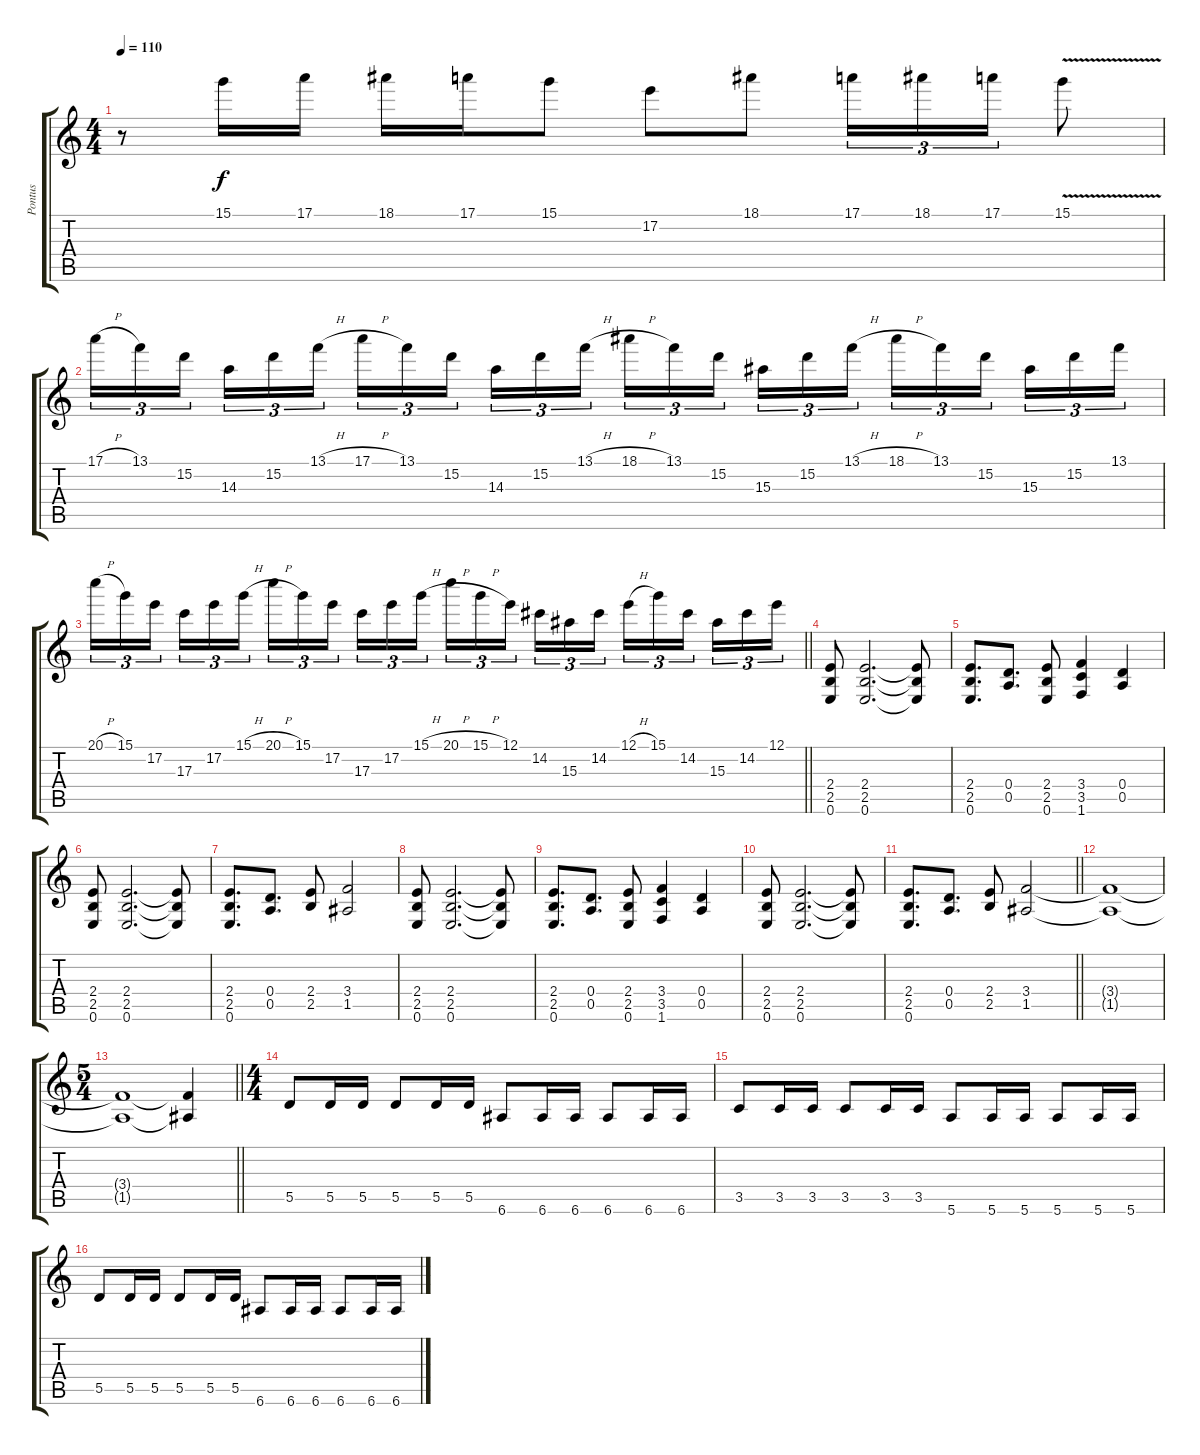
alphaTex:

\track ("Pontus" "Pontus") {instrument distortionguitar}
\staff {score tabs}
\tuning (E4 B3 G3 D3 A2 E2) {hide}
\ts (4 4)
\tempo 110
\clef g2
\ks c
r.8{dy f} 15.1.16 17.1.16 18.1.16 17.1.16 15.1.8 17.2.8 18.1.8 17.1.16{tu (3 2)} 18.1.16{tu (3 2)} 17.1.16{tu (3 2)} 15.1{v}.8 |
17.1{h}.16{tu (3 2)} 13.1.16{tu (3 2)} 15.2.16{tu (3 2) beam splitsecondary} 14.3.16{tu (3 2)} 15.2.16{tu (3 2)} 13.1{h}.16{tu (3 2)} 17.1{h}.16{tu (3 2)} 13.1.16{tu (3 2)} 15.2.16{tu (3 2) beam splitsecondary} 14.3.16{tu (3 2)} 15.2.16{tu (3 2)} 13.1{h}.16{tu (3 2)} 18.1{h}.16{tu (3 2)} 13.1.16{tu (3 2)} 15.2.16{tu (3 2) beam splitsecondary} 15.3.16{tu (3 2)} 15.2.16{tu (3 2)} 13.1{h}.16{tu (3 2)} 18.1{h}.16{tu (3 2)} 13.1.16{tu (3 2)} 15.2.16{tu (3 2) beam splitsecondary} 15.3.16{tu (3 2)} 15.2.16{tu (3 2)} 13.1.16{tu (3 2)} |
\barLineRight lightlight
20.1{h}.16{tu (3 2)} 15.1.16{tu (3 2)} 17.2.16{tu (3 2) beam splitsecondary} 17.3.16{tu (3 2)} 17.2.16{tu (3 2)} 15.1{h}.16{tu (3 2)} 20.1{h}.16{tu (3 2)} 15.1.16{tu (3 2)} 17.2.16{tu (3 2) beam splitsecondary} 17.3.16{tu (3 2)} 17.2.16{tu (3 2)} 15.1{h}.16{tu (3 2)} 20.1{h}.16{tu (3 2)} 15.1{h}.16{tu (3 2)} 12.1.16{tu (3 2) beam splitsecondary} 14.2.16{tu (3 2)} 15.3.16{tu (3 2)} 14.2.16{tu (3 2)} 12.1{h}.16{tu (3 2)} 15.1.16{tu (3 2)} 14.2.16{tu (3 2) beam splitsecondary} 15.3.16{tu (3 2)} 14.2.16{tu (3 2)} 12.1.16{tu (3 2)} |
(2.4 2.5 0.6).8 (2.4 2.5 0.6).2{d} (2.4{t} 2.5{t} 0.6{t}).8 |
(2.4 2.5 0.6).8{d} (0.4 0.5).8{d} (2.4 2.5 0.6).8 (3.4 3.5 1.6).4 (0.4 0.5).4 |
(2.4 2.5 0.6).8 (2.4 2.5 0.6).2{d} (2.4{t} 2.5{t} 0.6{t}).8 |
(2.4 2.5 0.6).8{d} (0.4 0.5).8{d} (2.4 2.5).8 (3.4 1.5).2 |
(2.4 2.5 0.6).8 (2.4 2.5 0.6).2{d} (2.4{t} 2.5{t} 0.6{t}).8 |
(2.4 2.5 0.6).8{d} (0.4 0.5).8{d} (2.4 2.5 0.6).8 (3.4 3.5 1.6).4 (0.4 0.5).4 |
(2.4 2.5 0.6).8 (2.4 2.5 0.6).2{d} (2.4{t} 2.5{t} 0.6{t}).8 |
\barLineRight lightlight
(2.4 2.5 0.6).8{d} (0.4 0.5).8{d} (2.4 2.5).8 (3.4 1.5).2 |
(3.4{t} 1.5{t}).1 |
\ts (5 4)
\barLineRight lightlight
(3.4{t} 1.5{t}).1 (3.4{t} 1.5{t}).4 |
\ts (4 4)
5.5.8 5.5.16 5.5.16 5.5.8 5.5.16 5.5.16 6.6.8 6.6.16 6.6.16 6.6.8 6.6.16 6.6.16 |
3.5.8 3.5.16 3.5.16 3.5.8 3.5.16 3.5.16 5.6.8 5.6.16 5.6.16 5.6.8 5.6.16 5.6.16 |
5.5.8 5.5.16 5.5.16 5.5.8 5.5.16 5.5.16 6.6.8 6.6.16 6.6.16 6.6.8 6.6.16 6.6.16
